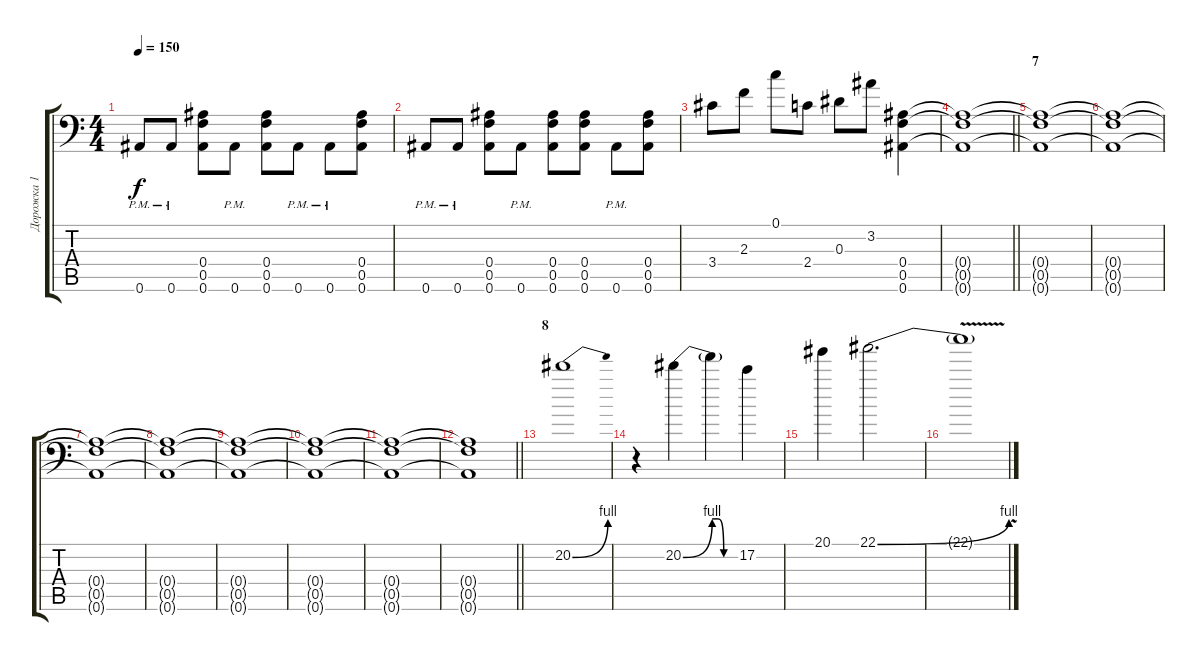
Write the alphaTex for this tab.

\track ("Дорожка 1" "Дорожка 1") {instrument overdrivenguitar}
\staff {score tabs}
\tuning (C4 G3 Eb3 Bb2 F2 Bb1) {hide}
\ts (4 4)
\tempo 150
\clef f4
\ks c
0.6{pm}.8{dy f} 0.6{pm}.8 (0.4 0.5 0.6).8 0.6{pm}.8 (0.4 0.5 0.6).8 0.6{pm}.8 0.6{pm}.8 (0.4 0.5 0.6).8 |
0.6{pm}.8 0.6{pm}.8 (0.4 0.5 0.6).8 0.6{pm}.8 (0.4 0.5 0.6).8 (0.4 0.5 0.6).8 0.6{pm}.8 (0.4 0.5 0.6).8 |
3.4.8 2.3.8 0.1.8 2.4.8 0.3.8 3.2.8 (0.4 0.5 0.6).4 |
\barLineRight lightlight
(0.4{t} 0.5{t} 0.6{t}).1 |
\section ("" "7")
(0.4{t} 0.5{t} 0.6{t}).1{volume 4} |
(0.4{t} 0.5{t} 0.6{t}).1 |
(0.4{t} 0.5{t} 0.6{t}).1 |
(0.4{t} 0.5{t} 0.6{t}).1 |
(0.4{t} 0.5{t} 0.6{t}).1{volume 0} |
(0.4{t} 0.5{t} 0.6{t}).1 |
(0.4{t} 0.5{t} 0.6{t}).1 |
\barLineRight lightlight
(0.4{t} 0.5{t} 0.6{t}).1 |
\section ("" "8")
20.2{be (bend 0 0 60 4)}.1{volume 12} |
r.4 20.2{be (bend 0 0 60 4)}.4 20.2{be (custom 0 4 15 4 30 0 60 0) t}.4 17.2.4 |
20.1.4 22.1{be (bend 0 0 60 4)}.2{d} |
22.1{v t}.1
